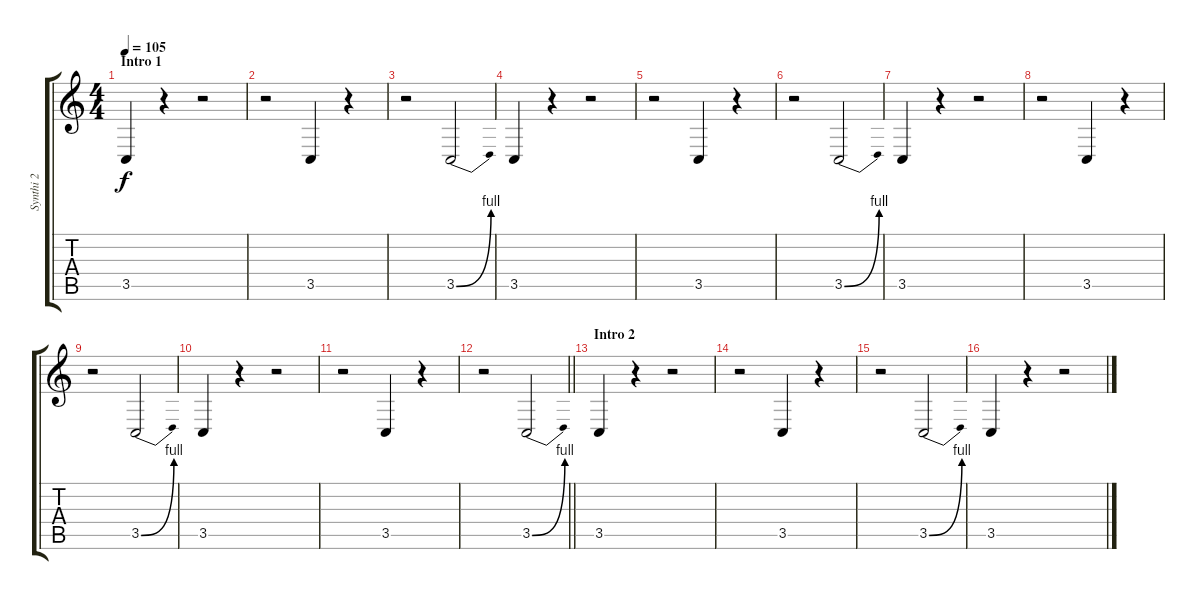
\track ("Synthi 2" "Synthi 2") {instrument pad5bowed}
\staff {score tabs}
\tuning (E4 B3 G3 D3 A2 E2) {hide}
\ts (4 4)
\section ("" "Intro 1")
\tempo 105
\clef g2
\ks c
3.5.4{dy f instrument pad5bowed} r.4 r.2 |
r.2 3.5.4 r.4 |
r.2 3.5{be (bend 0 0 60 4)}.2 |
3.5.4 r.4 r.2 |
r.2 3.5.4 r.4 |
r.2 3.5{be (bend 0 0 60 4)}.2 |
3.5.4 r.4 r.2 |
r.2 3.5.4 r.4 |
r.2 3.5{be (bend 0 0 60 4)}.2 |
3.5.4 r.4 r.2 |
r.2 3.5.4 r.4 |
\barLineRight lightlight
r.2 3.5{be (bend 0 0 60 4)}.2 |
\section ("" "Intro 2")
3.5.4 r.4 r.2 |
r.2 3.5.4 r.4 |
r.2 3.5{be (bend 0 0 60 4)}.2 |
3.5.4 r.4 r.2
